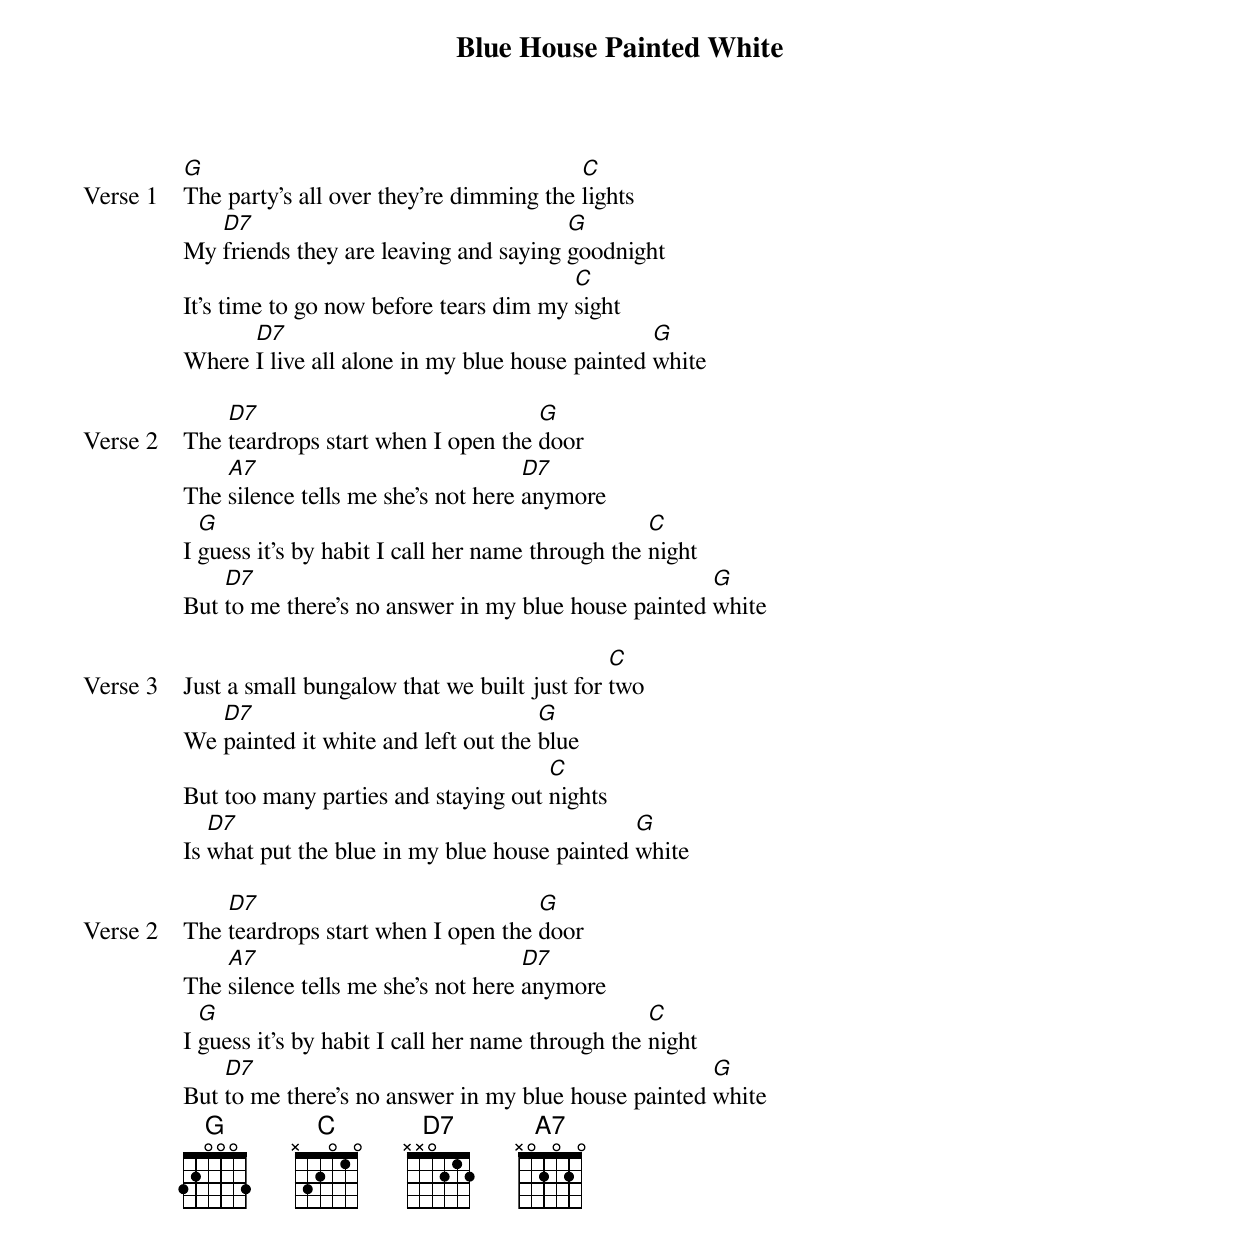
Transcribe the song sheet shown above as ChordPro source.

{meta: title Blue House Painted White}
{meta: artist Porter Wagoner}
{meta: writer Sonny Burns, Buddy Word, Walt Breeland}

{start_of_verse: Verse 1}
[G]The party’s all over they’re dimming the [C]lights
My [D7]friends they are leaving and saying [G]goodnight
It’s time to go now before tears dim my [C]sight
Where [D7]I live all alone in my blue house painted [G]white
{end_of_verse}

{start_of_verse: Verse 2}
The [D7]teardrops start when I open the [G]door
The [A7]silence tells me she’s not here [D7]anymore
I [G]guess it’s by habit I call her name through the [C]night
But [D7]to me there’s no answer in my blue house painted [G]white
{end_of_verse}

{start_of_verse: Verse 3}
Just a small bungalow that we built just for [C]two
We [D7]painted it white and left out the [G]blue
But too many parties and staying out [C]nights
Is [D7]what put the blue in my blue house painted [G]white
{end_of_verse}

{start_of_verse: Verse 2}
The [D7]teardrops start when I open the [G]door
The [A7]silence tells me she’s not here [D7]anymore
I [G]guess it’s by habit I call her name through the [C]night
But [D7]to me there’s no answer in my blue house painted [G]white
{end_of_verse}
